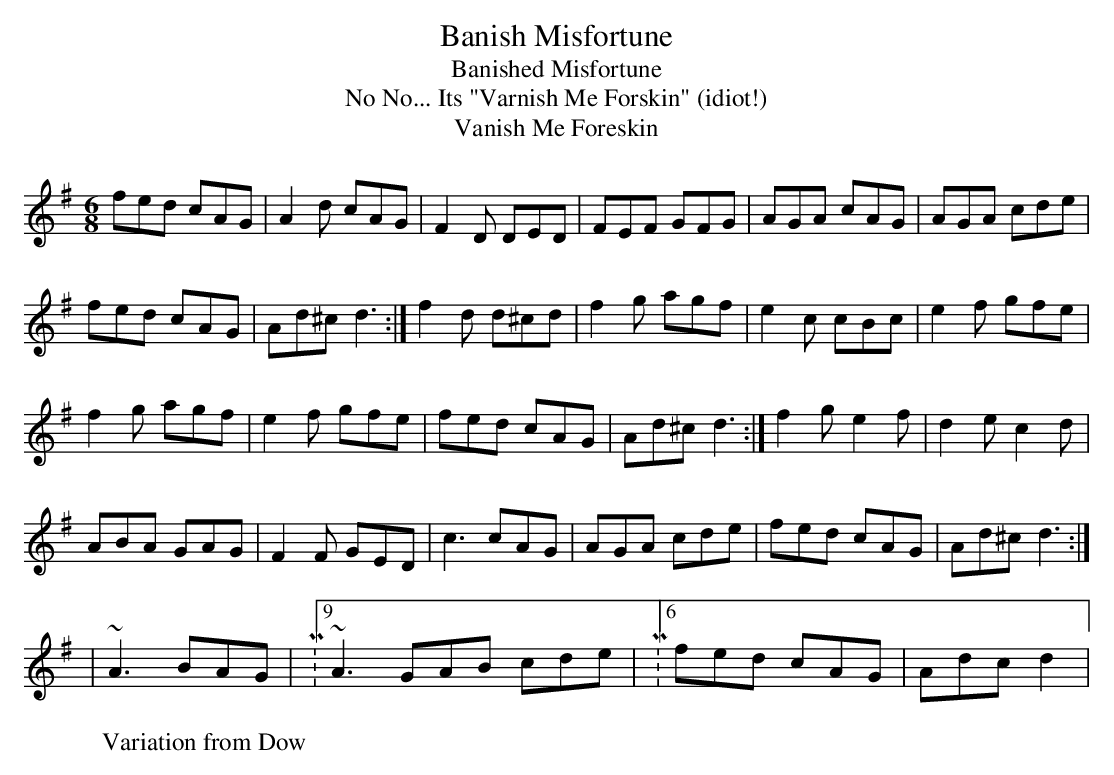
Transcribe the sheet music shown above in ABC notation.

X:1
T:Banish Misfortune
T:Banished Misfortune
T:No No... Its "Varnish Me Forskin" (idiot!)
T:Vanish Me Foreskin
M:6/8
L:1/8
K:Dmix
fed cAG| A2d cAG| F2D DED| FEF GFG| AGA cAG| AGA cde|
fed cAG| Ad^c d3:|f2d d^cd| f2g agf| e2c cBc|e2f gfe|
f2g agf| e2f gfe|fed cAG|Ad^c d3:|f2g e2f| d2e c2d|
ABA GAG| F2F GED| c3 cAG| AGA cde| fed cAG| Ad^c d3:|
W:Variation from Dow
|~A3 BAG|M:9/8 ~A3 GAB cde|M:6/8 fed cAG|Adc d2|
